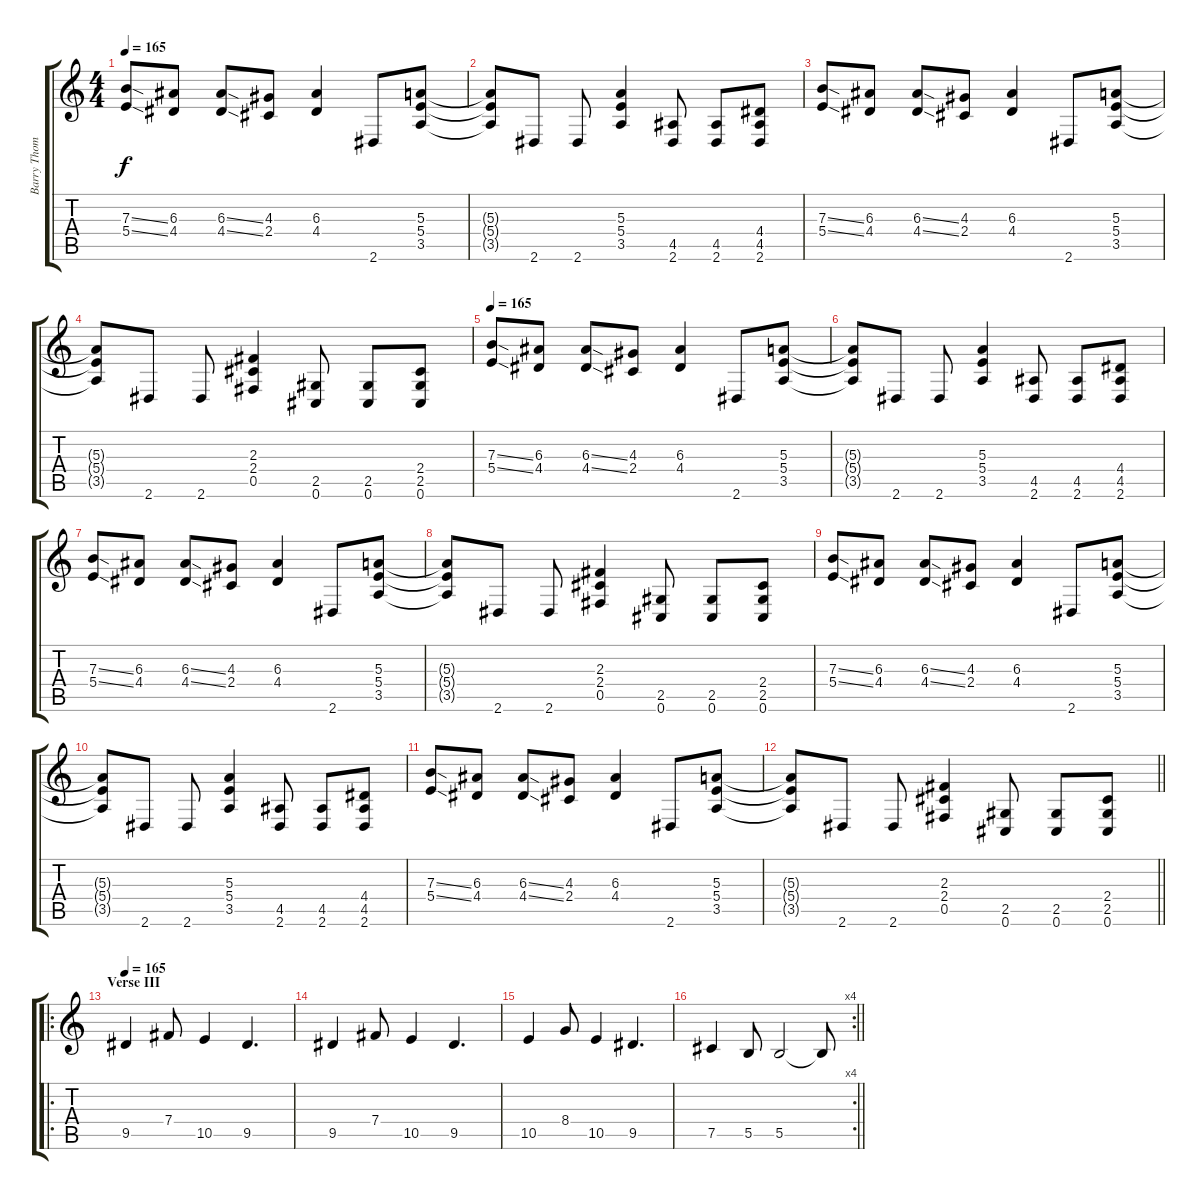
\track ("Barry Thompson - Rhytm" "Barry Thom") {instrument distortionguitar}
\staff {score tabs}
\tuning (Db4 Ab3 E3 B2 Gb2 Db2) {hide}
\ts (4 4)
\tempo 165
\clef g2
\ks c
(7.3{ss} 5.4{ss}).8{dy f} (6.3 4.4).8 (6.3{ss} 4.4{ss}).8 (4.3 2.4).8 (6.3 4.4).4 2.6.8 (5.3 5.4 3.5).8 |
(5.3{t} 5.4{t} 3.5{t}).8 2.6.8 2.6.8 (5.3 5.4 3.5).4 (4.5 2.6).8 (4.5 2.6).8 (4.4 4.5 2.6).8 |
(7.3{ss} 5.4{ss}).8 (6.3 4.4).8 (6.3{ss} 4.4{ss}).8 (4.3 2.4).8 (6.3 4.4).4 2.6.8 (5.3 5.4 3.5).8 |
(5.3{t} 5.4{t} 3.5{t}).8 2.6.8 2.6.8 (2.3 2.4 0.5).4 (2.5 0.6).8 (2.5 0.6).8 (2.4 2.5 0.6).8 |
\tempo 165
(7.3{ss} 5.4{ss}).8{volume 16 balance 12} (6.3 4.4).8 (6.3{ss} 4.4{ss}).8 (4.3 2.4).8 (6.3 4.4).4 2.6.8 (5.3 5.4 3.5).8 |
(5.3{t} 5.4{t} 3.5{t}).8 2.6.8 2.6.8 (5.3 5.4 3.5).4 (4.5 2.6).8 (4.5 2.6).8 (4.4 4.5 2.6).8 |
(7.3{ss} 5.4{ss}).8 (6.3 4.4).8 (6.3{ss} 4.4{ss}).8 (4.3 2.4).8 (6.3 4.4).4 2.6.8 (5.3 5.4 3.5).8 |
(5.3{t} 5.4{t} 3.5{t}).8 2.6.8 2.6.8 (2.3 2.4 0.5).4 (2.5 0.6).8 (2.5 0.6).8 (2.4 2.5 0.6).8 |
(7.3{ss} 5.4{ss}).8 (6.3 4.4).8 (6.3{ss} 4.4{ss}).8 (4.3 2.4).8 (6.3 4.4).4 2.6.8 (5.3 5.4 3.5).8 |
(5.3{t} 5.4{t} 3.5{t}).8 2.6.8 2.6.8 (5.3 5.4 3.5).4 (4.5 2.6).8 (4.5 2.6).8 (4.4 4.5 2.6).8 |
(7.3{ss} 5.4{ss}).8 (6.3 4.4).8 (6.3{ss} 4.4{ss}).8 (4.3 2.4).8 (6.3 4.4).4 2.6.8 (5.3 5.4 3.5).8 |
\barLineRight lightlight
(5.3{t} 5.4{t} 3.5{t}).8 2.6.8 2.6.8 (2.3 2.4 0.5).4 (2.5 0.6).8 (2.5 0.6).8 (2.4 2.5 0.6).8 |
\ro
\section ("" "Verse III")
\tempo 165
9.5.4{balance 8} 7.4.8 10.5.4 9.5.4{d} |
9.5.4 7.4.8 10.5.4 9.5.4{d} |
10.5.4 8.4.8 10.5.4 9.5.4{d} |
\rc 4
\barLineRight lightlight
7.5.4 5.5.8 5.5.2 5.5{t}.8
